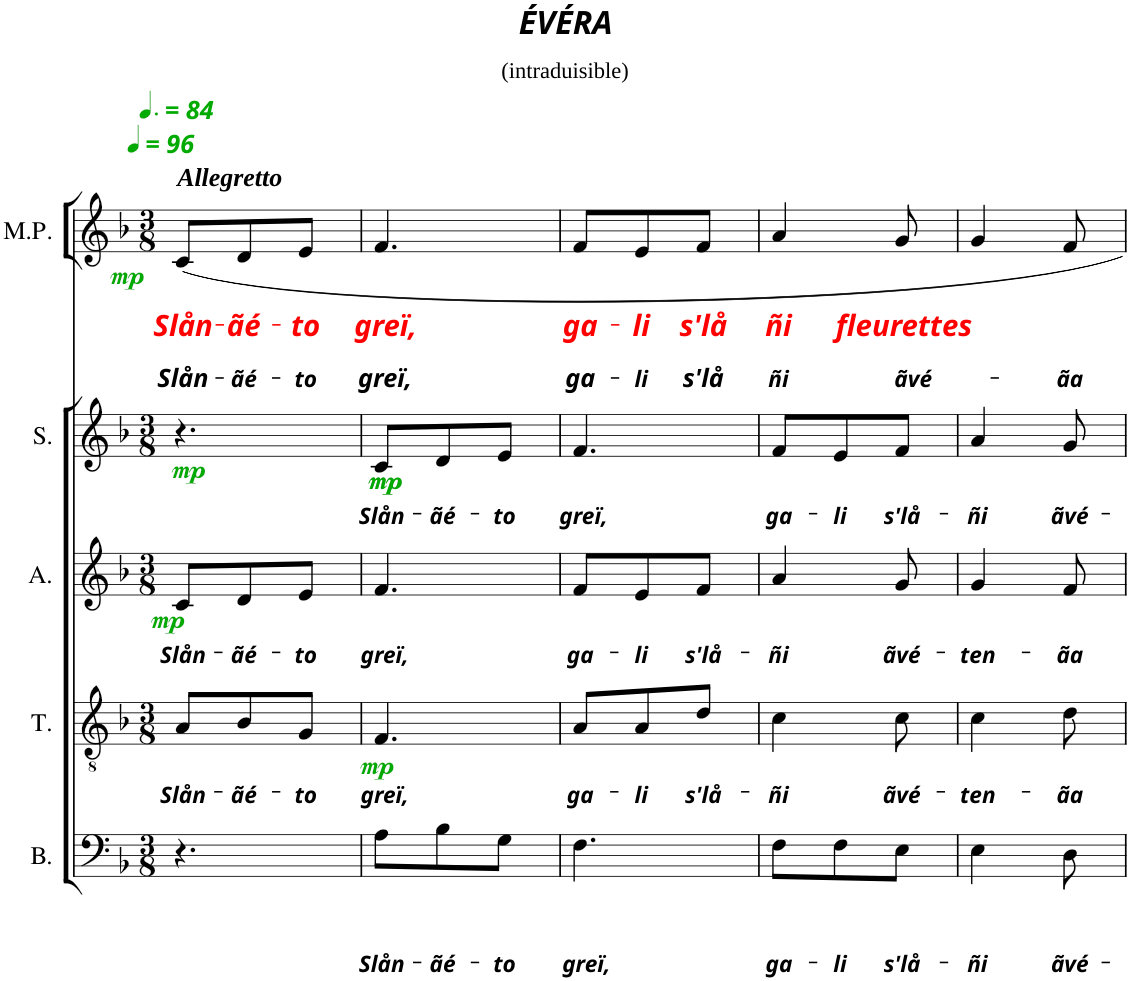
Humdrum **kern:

**kern	**text	**text	**kern	**text	**dynam	**kern	**text	**dynam	**kern	**text	**dynam	**kern	**text	**text	**dynam
*part5	*part5	*part5	*part4	*part4	*part4	*part3	*part3	*part3	*part2	*part2	*part2	*part1	*part1	*part1	*part1
*staff5	*staff5	*staff5	*staff4	*staff4	*staff4	*staff3	*staff3	*staff3	*staff2	*staff2	*staff2	*staff1	*staff1	*staff1	*staff1
*I"B.	*	*	*I"T.	*	*	*I"A.	*	*	*I"S.	*	*	*I"M.P.	*	*	*
*I'B.	*	*	*I'T.	*	*	*I'A.	*	*	*I'S.	*	*	*I'M.P.	*	*	*
*clefF4	*	*	*clefGv2	*	*	*clefG2	*	*	*clefG2	*	*	*clefG2	*	*	*
*k[b-]	*	*	*k[b-]	*	*	*k[b-]	*	*	*k[b-]	*	*	*k[b-]	*	*	*
*F:	*	*	*F:	*	*	*F:	*	*	*F:	*	*	*F:	*	*	*
*M3/8	*	*	*M3/8	*	*	*M3/8	*	*	*M3/8	*	*	*M3/8	*	*	*
*MM96	*	*	*MM96	*	*	*MM96	*	*	*MM96	*	*	*MM126	*	*	*
=1	=1	=1	=1	=1	=1	=1	=1	=1	=1	=1	=1	=1	=1	=1	=1
!	!	!	!	!	!	!	!	!	!	!	!	!LO:TX:a:Bi:t=Allegretto	!	!	!
!	!	!	!	!LO:LY:b	!	!	!LO:LY:b	!LO:DY:b	!	!	!LO:DY:b	!	!LO:LY:b:color=#FF0000	!LO:LY:b	!LO:DY:b
4.r	.	.	8A/L	Slån-	.	8c/L	Slån-	mp	4.r	.	mp	8c/L	Slån-	Slån-	mp
!	!	!	!	!LO:LY:b	!	!	!LO:LY:b	!	!	!	!	!	!LO:LY:b:color=#FF0000	!LO:LY:b	!
.	.	.	8B-/	-ãé-	.	8d/	-ãé-	.	.	.	.	8d/	-ãé-	-ãé-	.
!	!	!	!	!LO:LY:b	!	!	!LO:LY:b	!	!	!	!	!	!LO:LY:b:color=#FF0000	!LO:LY:b	!
.	.	.	8G/J	-to	.	8e/J	-to	.	.	.	.	8e/J	-to	-to	.
=2	=2	=2	=2	=2	=2	=2	=2	=2	=2	=2	=2	=2	=2	=2	=2
!	!	!LO:LY:b	!	!LO:LY:b	!LO:DY:b	!	!LO:LY:b	!	!	!LO:LY:b	!LO:DY:b	!	!LO:LY:b:color=#FF0000	!LO:LY:b	!
!	!	!	!	!	!	!	!	!	!	!	!LO:DY:n=1:b	!	!	!	!
8A\L	.	Slån-	4.F/	greï,	mp	4.f/	greï,	.	8c/L	Slån-	mp mp	4.f/	greï,	greï,	.
!	!	!LO:LY:b	!	!	!	!	!	!	!	!LO:LY:b	!	!	!	!	!
8B-\	.	-ãé-	.	.	.	.	.	.	8d/	-ãé-	.	.	.	.	.
!	!	!LO:LY:b	!	!	!	!	!	!	!	!LO:LY:b	!	!	!	!	!
8G\J	.	-to	.	.	.	.	.	.	8e/J	-to	.	.	.	.	.
=3	=3	=3	=3	=3	=3	=3	=3	=3	=3	=3	=3	=3	=3	=3	=3
!	!	!LO:LY:b	!	!LO:LY:b	!	!	!LO:LY:b	!	!	!LO:LY:b	!	!	!LO:LY:b:color=#FF0000	!LO:LY:b	!
4.F\	.	greï,	8A/L	ga-	.	8f/L	ga-	.	4.f/	greï,	.	8f/L	ga-	ga-	.
!	!	!	!	!LO:LY:b	!	!	!LO:LY:b	!	!	!	!	!	!LO:LY:b:color=#FF0000	!LO:LY:b	!
.	.	.	8A/	-li	.	8e/	-li	.	.	.	.	8e/	-li	-li	.
!	!	!	!	!LO:LY:b	!	!	!LO:LY:b	!	!	!	!	!	!LO:LY:b:color=#FF0000	!LO:LY:b	!
.	.	.	8d/J	s'lå-	.	8f/J	s'lå-	.	.	.	.	8f/J	s'lå	s'lå	.
=4	=4	=4	=4	=4	=4	=4	=4	=4	=4	=4	=4	=4	=4	=4	=4
!	!	!LO:LY:b	!	!LO:LY:b	!	!	!LO:LY:b	!	!	!LO:LY:b	!	!	!LO:LY:b:color=#FF0000	!LO:LY:b	!
8F\L	.	ga-	4c\	-ñi	.	4a/	-ñi	.	8f/L	ga-	.	4a/	ñi	ñi	.
!	!	!LO:LY:b	!	!	!	!	!	!	!	!LO:LY:b	!	!	!	!	!
8F\	.	-li	.	.	.	.	.	.	8e/	-li	.	.	.	.	.
!	!	!LO:LY:b	!	!LO:LY:b	!	!	!LO:LY:b	!	!	!LO:LY:b	!	!	!LO:LY:b:color=#FF0000	!LO:LY:b	!
8E\J	.	s'lå-	8c\	ãvé-	.	8g/	ãvé-	.	8f/J	s'lå-	.	8g/	fleurettes	ãvé-	.
=5	=5	=5	=5	=5	=5	=5	=5	=5	=5	=5	=5	=5	=5	=5	=5
!	!	!LO:LY:b	!	!LO:LY:b	!	!	!LO:LY:b	!	!	!LO:LY:b	!	!	!	!	!
4E\	.	-ñi	4c\	-ten-	.	4g/	-ten-	.	4a/	-ñi	.	4g/	.	.	.
!	!	!LO:LY:b	!	!LO:LY:b	!	!	!LO:LY:b	!	!	!LO:LY:b	!	!	!	!LO:LY:b	!
8D\	.	ãvé-	8d\	-ãa	.	8f/	-ãa	.	8g/	ãvé-	.	8f/	.	-ãa	.
=	=	=	=	=	=	=	=	=	=	=	=	=	=	=	=
*-	*-	*-	*-	*-	*-	*-	*-	*-	*-	*-	*-	*-	*-	*-	*-
